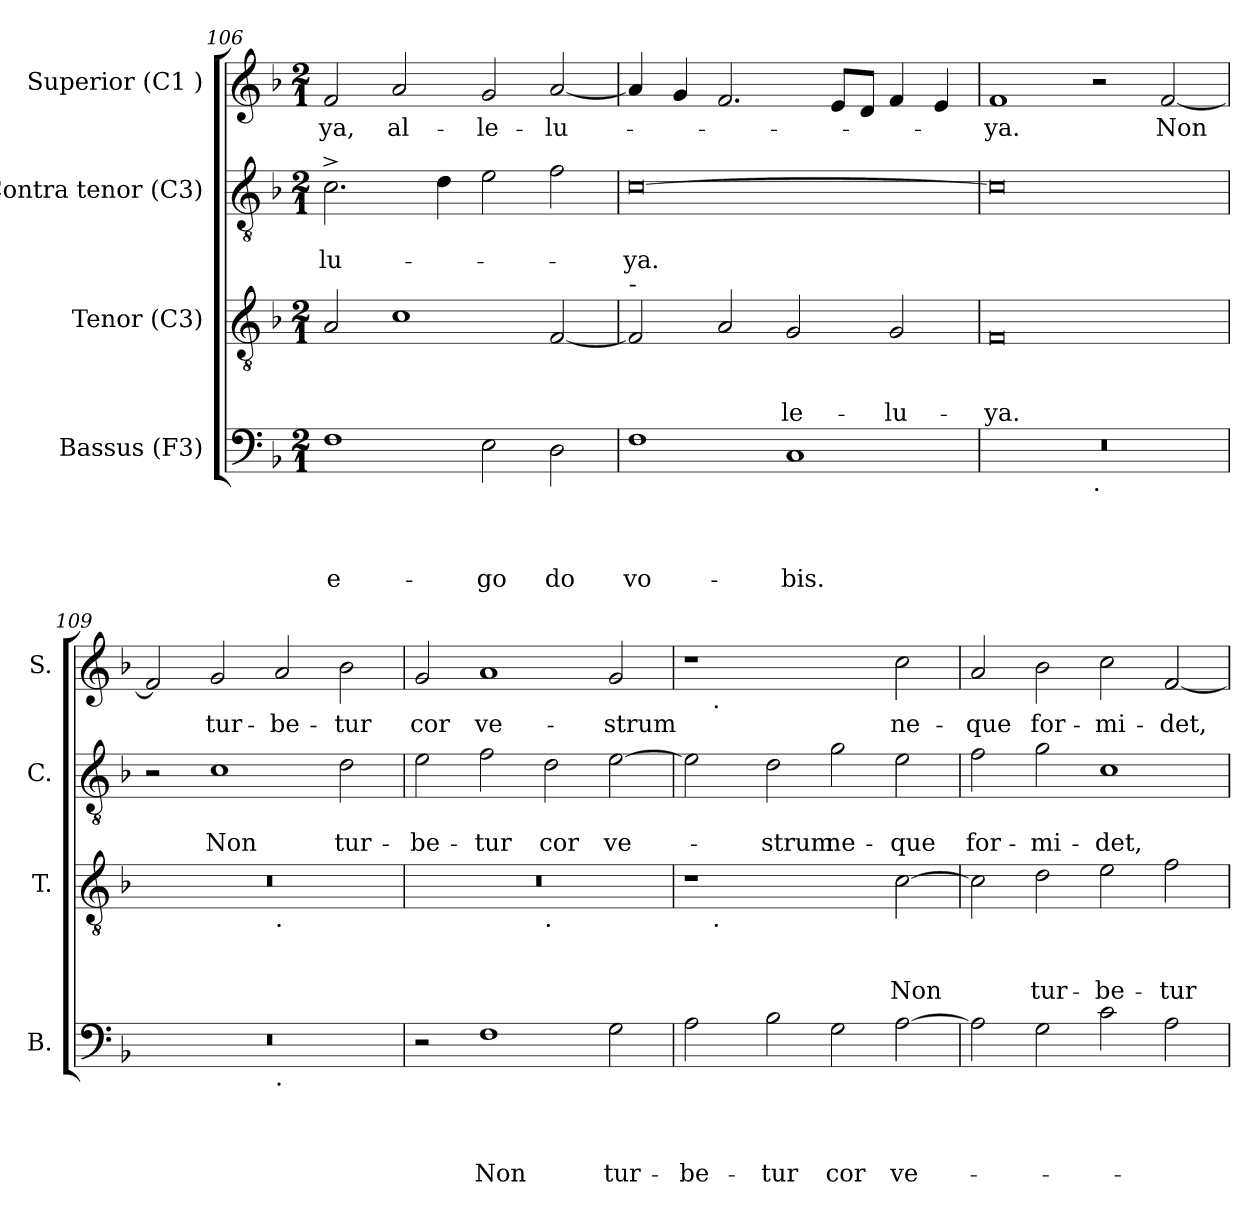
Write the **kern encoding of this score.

**kern	**text	**text	**text	**text	**kern	**text	**text	**text	**kern	**text	**text	**kern	**text
*part4	*part4	*part4	*part4	*part4	*part3	*part3	*part3	*part3	*part2	*part2	*part2	*part1	*part1
*staff4	*staff4	*staff4	*staff4	*staff4	*staff3	*staff3	*staff3	*staff3	*staff2	*staff2	*staff2	*staff1	*staff1
*I"Bassus (F3)	*	*	*	*	*I"Tenor (C3)	*	*	*	*I"Contra tenor (C3)	*	*	*I"Superior (C1 )	*
*I'B.	*	*	*	*	*I'T.	*	*	*	*I'C.	*	*	*I'S.	*
*clefF4	*	*	*	*	*clefGv2	*	*	*	*clefGv2	*	*	*clefG2	*
*k[b-]	*	*	*	*	*k[b-]	*	*	*	*k[b-]	*	*	*k[b-]	*
*F:	*	*	*	*	*F:	*	*	*	*F:	*	*	*F:	*
*M2/1	*	*	*	*	*M2/1	*	*	*	*M2/1	*	*	*M2/1	*
=106	=106	=106	=106	=106	=106	=106	=106	=106	=106	=106	=106	=106	=106
!	!	!	!	!LO:LY:b:rj	!	!	!	!	!	!	!LO:LY:b	!	!LO:LY:b
1F	.	.	.	e-	2A/	.	.	.	2.c^>\	.	-lu-	2f/	-ya,
!	!	!	!	!	!	!	!	!	!	!	!	!	!LO:LY:b
.	.	.	.	.	1c	.	.	.	.	.	.	2a/	al-
.	.	.	.	.	.	.	.	.	4d\	.	.	.	.
!	!	!	!	!LO:LY:b	!	!	!	!	!	!	!	!	!LO:LY:b
2E\	.	.	.	-go	.	.	.	.	2e\	.	.	2g/	-le-
!	!	!	!	!LO:LY:b	!	!	!	!	!	!	!	!	!LO:LY:b
2D\	.	.	.	do	[<2F/	.	.	.	2f\	.	.	[<2a/	-lu-
!!LO:LB:g=z
=107	=107	=107	=107	=107	=107	=107	=107	=107	=107	=107	=107	=107	=107
!	!	!	!	!	!LO:TX:a:t=-	!	!	!	!	!	!	!	!
!	!	!	!	!LO:LY:b	!	!	!	!	!	!	!LO:LY:b	!	!
1F	.	.	.	vo-	2F/]	.	.	.	[>0c	.	-ya.	4a/]	.
.	.	.	.	.	.	.	.	.	.	.	.	4g/	.
.	.	.	.	.	2A/	.	.	.	.	.	.	2.f/	.
!	!	!	!	!LO:LY:b	!	!	!	!LO:LY:b	!	!	!	!	!
1C	.	.	.	-bis.	2G/	.	.	-le-	.	.	.	.	.
.	.	.	.	.	.	.	.	.	.	.	.	8e/L	.
.	.	.	.	.	.	.	.	.	.	.	.	8d/J	.
!	!	!	!	!	!	!	!	!LO:LY:b	!	!	!	!	!
.	.	.	.	.	2G/	.	.	-lu-	.	.	.	4f/	.
.	.	.	.	.	.	.	.	.	.	.	.	4e/	.
=108	=108	=108	=108	=108	=108	=108	=108	=108	=108	=108	=108	=108	=108
!	!	!	!	!	!	!	!	!LO:LY:b	!	!	!	!	!LO:LY:b
*^	*	*	*	*	*	*	*	*	*	*	*	*	*
0r	1ryy	.	.	.	.	0F	.	.	-ya.	0c]	.	.	1f	-ya.
!	!LO:TX:b:t=.	!	!	!	!	!	!	!	!	!	!	!	!	!
.	1ryy	.	.	.	.	.	.	.	.	.	.	.	2r	.
!	!	!	!	!	!	!	!	!	!	!	!	!	!	!LO:LY:b
.	.	.	.	.	.	.	.	.	.	.	.	.	[<2f/	Non
=109	=109	=109	=109	=109	=109	=109	=109	=109	=109	=109	=109	=109	=109	=109
*	*	*	*	*	*	*^	*	*	*	*	*	*	*	*
0r	1ryy	.	.	.	.	0r	1ryy	.	.	.	2r	.	.	2f/]	.
!	!	!	!	!	!	!	!	!	!	!	!	!	!LO:LY:b	!	!LO:LY:b
.	.	.	.	.	.	.	.	.	.	.	1c	.	Non	2g/	tur-
!	!	!	!	!	!	!	!LO:TX:b:t=.	!	!	!	!	!	!	!	!
!	!LO:TX:b:t=.	!	!	!	!	!	!	!	!	!	!	!	!	!	!
!	!	!	!	!	!	!	!	!	!	!	!	!	!	!	!LO:LY:b
.	1ryy	.	.	.	.	.	1ryy	.	.	.	.	.	.	2a/	-be-
!	!	!	!	!	!	!	!	!	!	!	!	!	!LO:LY:b	!	!LO:LY:b
.	.	.	.	.	.	.	.	.	.	.	2d\	.	tur-	2b-\	-tur
=110	=110	=110	=110	=110	=110	=110	=110	=110	=110	=110	=110	=110	=110	=110	=110
!	!	!	!	!	!	!	!	!	!	!	!	!	!LO:LY:b	!	!LO:LY:b
*v	*v	*	*	*	*	*	*	*	*	*	*	*	*	*	*
2r	.	.	.	.	0r	1ryy	.	.	.	2e\	.	-be-	2g/	cor
!	!	!	!	!LO:LY:b	!	!	!	!	!	!	!	!LO:LY:b	!	!LO:LY:b
1F	.	.	.	Non	.	.	.	.	.	2f\	.	-tur	1a	ve-
!	!	!	!	!	!	!LO:TX:b:t=.	!	!	!	!	!	!	!	!
!	!	!	!	!	!	!	!	!	!	!	!	!LO:LY:b	!	!
.	.	.	.	.	.	1ryy	.	.	.	2d\	.	cor	.	.
!	!	!	!	!LO:LY:b	!	!	!	!	!	!	!	!LO:LY:b	!	!LO:LY:b
2G\	.	.	.	tur-	.	.	.	.	.	[>2e\	.	ve-	2g/	-strum
=111	=111	=111	=111	=111	=111	=111	=111	=111	=111	=111	=111	=111	=111	=111
!	!	!	!	!LO:LY:b	!	!	!	!	!	!	!	!	!	!
*	*	*	*	*	*	*	*	*	*	*	*	*	*^	*
2A\	.	.	.	-be-	1r	8ryy	.	.	.	2e\]	.	.	1r	8ryy	.
!	!	!	!	!	!	!	!	!	!	!	!	!	!	!LO:TX:b:t=.	!
!	!	!	!	!	!	!LO:TX:b:t=.	!	!	!	!	!	!	!	!	!
.	.	.	.	.	.	1...ryy	.	.	.	.	.	.	.	1...ryy	.
!	!	!	!	!LO:LY:b	!	!	!	!	!	!	!	!LO:LY:b	!	!	!
2B-\	.	.	.	-tur	.	.	.	.	.	2d\	.	-strum	.	.	.
!	!	!	!	!LO:LY:b	!	!	!	!	!	!	!	!LO:LY:b	!	!	!
2G\	.	.	.	cor	2ryy	.	.	.	.	2g\	.	ne-	2ryy	.	.
!	!	!	!	!LO:LY:b	!	!	!	!	!LO:LY:b	!	!	!LO:LY:b	!	!	!LO:LY:b
[<2A\	.	.	.	ve-	[<2c\	.	.	.	Non	2e\	.	-que	2cc\	.	ne-
!!LO:LB:g=z
=112	=112	=112	=112	=112	=112	=112	=112	=112	=112	=112	=112	=112	=112	=112	=112
!	!	!	!	!	!	!	!	!	!	!	!	!LO:LY:b	!	!	!LO:LY:b
*	*	*	*	*	*v	*v	*	*	*	*	*	*	*v	*v	*
2A\]	.	.	.	.	2c\]	.	.	.	2f\	.	for-	2a/	-que
!	!	!	!	!	!	!	!	!LO:LY:b	!	!	!LO:LY:b	!	!LO:LY:b
2G\	.	.	.	.	2d\	.	.	tur-	2g\	.	-mi-	2b-\	for-
!	!	!	!	!	!	!	!	!LO:LY:b	!	!	!LO:LY:b	!	!LO:LY:b
2c\	.	.	.	.	2e\	.	.	-be-	1c	.	-det,	2cc\	-mi-
!	!	!	!	!	!	!	!	!LO:LY:b	!	!	!	!	!LO:LY:b
2A\	.	.	.	.	2f\	.	.	-tur	.	.	.	[<2f/	-det,
=	=	=	=	=	=	=	=	=	=	=	=	=	=
*-	*-	*-	*-	*-	*-	*-	*-	*-	*-	*-	*-	*-	*-
